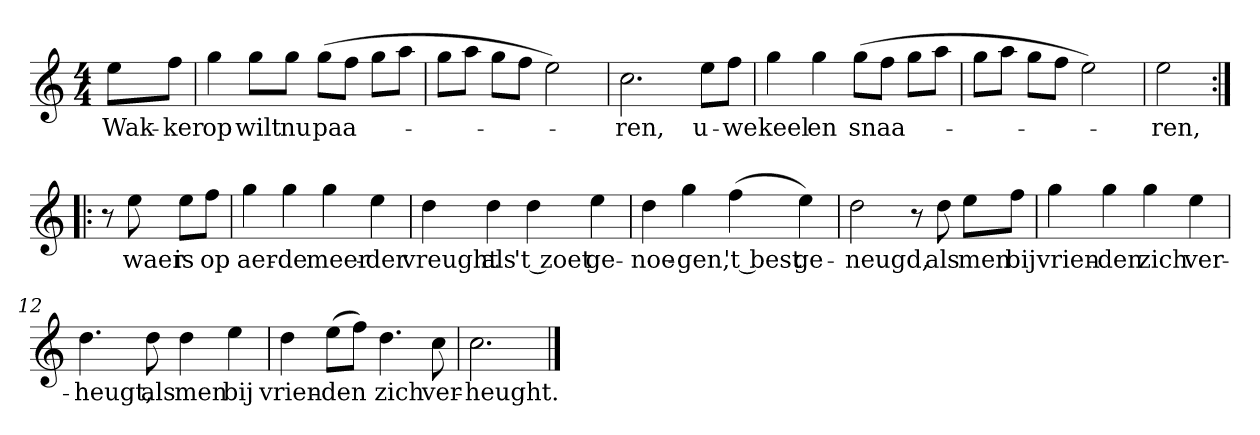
**kern	**text
*part1	*part1
*staff1	*staff1
*clefG2	*
*k[]	*
*C:	*
*M4/4	*
*MM120	*
=	=
8ee\L	Wak-
8ff\J	-ker
=1	=1
4gg	op
8gg\L	wilt
8gg\J	nu
(8gg\L	paa-
8ff\J	.
8gg\L	.
8aa\J	.
=2	=2
8gg\L	.
8aa\J	.
8gg\L	.
8ff\J	.
2ee)	.
=3	=3
2.cc	-ren,
8ee\L	u-
8ff\J	-we
=4	=4
4gg	keel
4gg	en
(8gg\L	snaa-
8ff\J	.
8gg\L	.
8aa\J	.
=5	=5
8gg\L	.
8aa\J	.
8gg\L	.
8ff\J	.
2ee)	.
=6	=6
2ee	-ren,
=:|!|:	=:|!|:
8r	.
8ee	waer
8ee\L	is
8ff\J	op
=7	=7
4gg	aer-
4gg	-de
4gg	meer-
4ee	-der
=8	=8
4dd	vreught
4dd	als
4dd	't zoet
4ee	ge-
=9	=9
4dd	-noe-
4gg	-gen,
(4ff	't best
4ee)	ge-
=10	=10
2dd	-neugd,
8r	.
8dd	als
8ee\L	men
8ff\J	bij
=11	=11
4gg	vrien-
4gg	-den
4gg	zich
4ee	ver-
=12	=12
4.dd	-heugt,
8dd	als
4dd	men
4ee	bij
=13	=13
4dd	vrien-
(8ee\L	-den
8ff\J)	.
4.dd	zich
8cc	ver-
=14	=14
2.cc	-heught.
==	==
*-	*-
